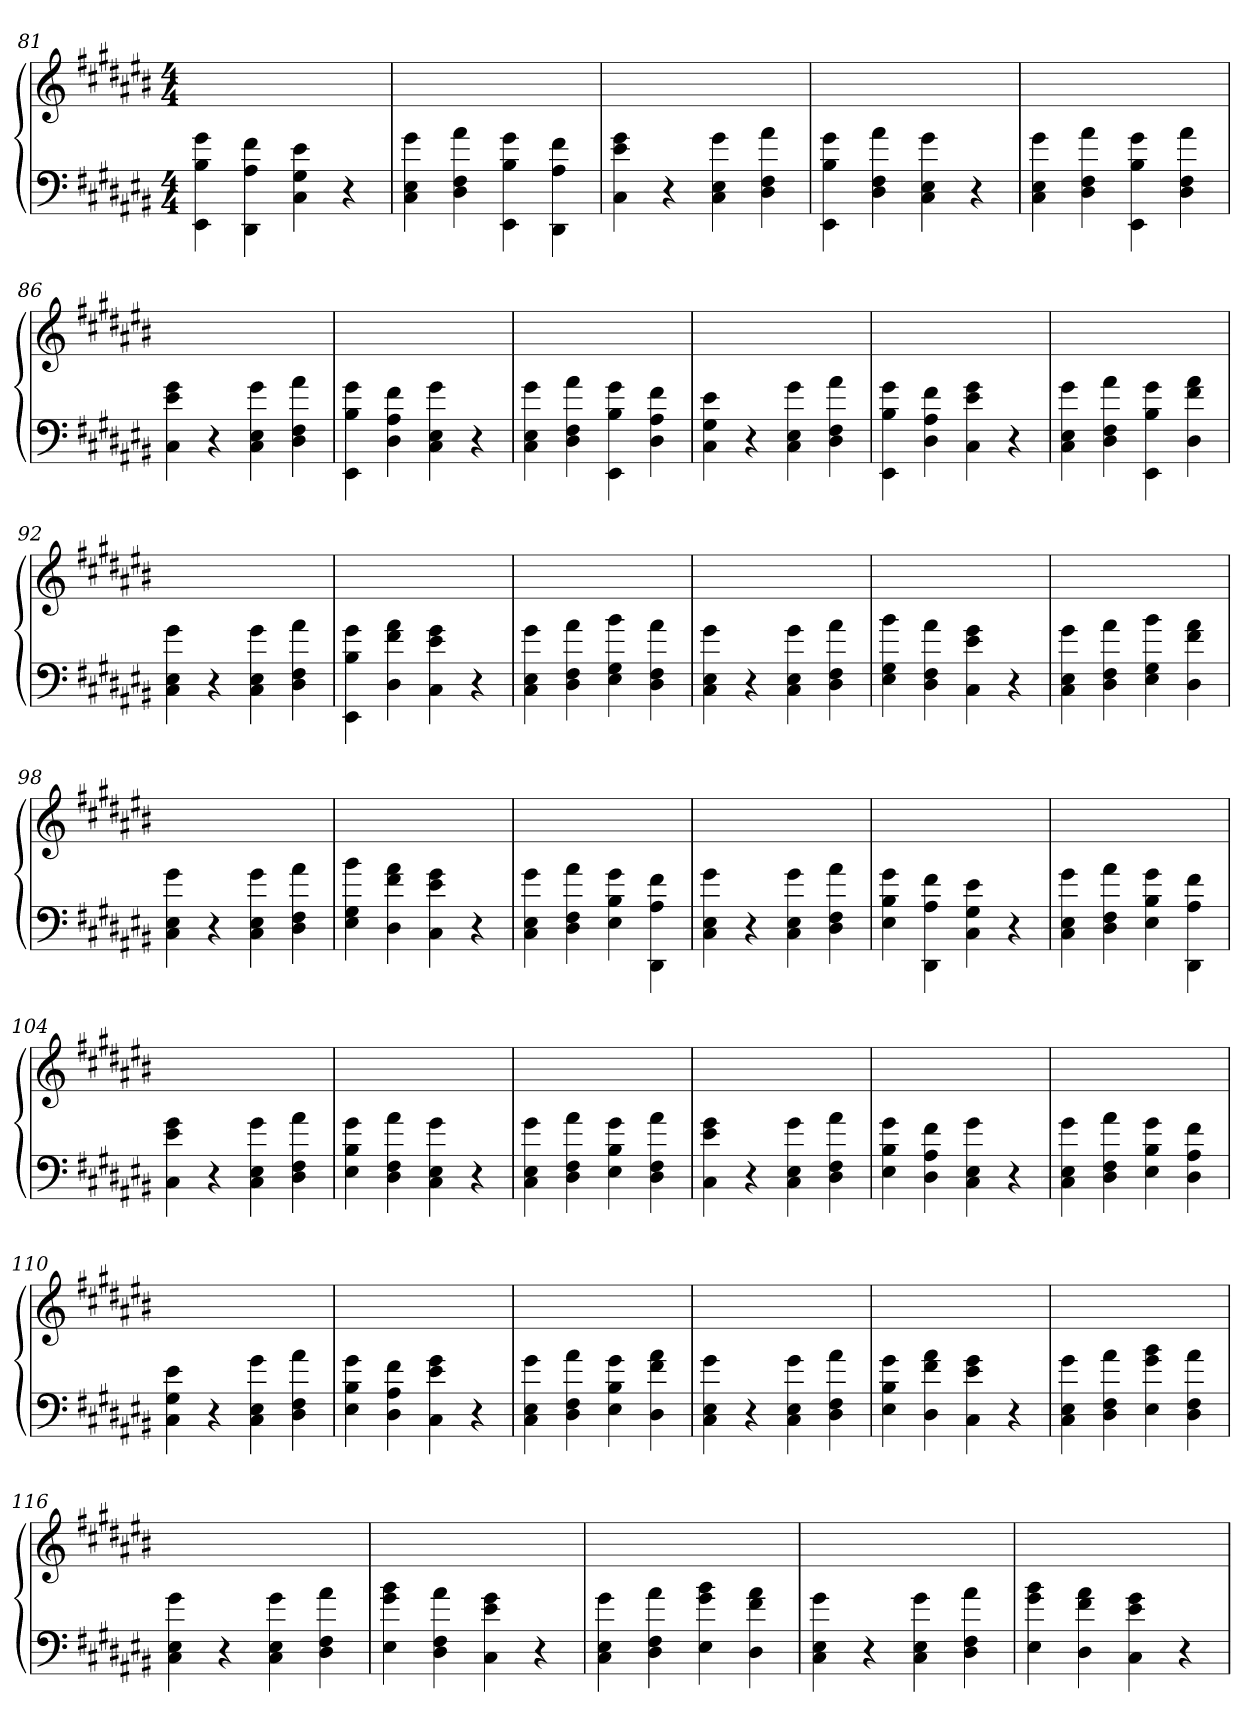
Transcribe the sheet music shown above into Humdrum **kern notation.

**kern	**kern
*part2	*part1
*staff2	*staff1
*clefF4	*clefG2
*k[f#c#g#d#a#e#b#]	*k[f#c#g#d#a#e#b#]
*C#:	*C#:
*M4/4	*M4/4
=81	=81
4EE# 4B# 4g#	1ryy
4DD# 4A# 4f#	.
4C# 4G# 4e#	.
4r	.
=82	=82
4C# 4E# 4g#	1ryy
4D# 4F# 4a#	.
4EE# 4B# 4g#	.
4DD# 4A# 4f#	.
=83	=83
4C# 4e# 4g#	1ryy
4r	.
4C# 4E# 4g#	.
4D# 4F# 4a#	.
=84	=84
4EE# 4B# 4g#	1ryy
4D# 4F# 4a#	.
4C# 4E# 4g#	.
4r	.
=85	=85
4C# 4E# 4g#	1ryy
4D# 4F# 4a#	.
4EE# 4B# 4g#	.
4D# 4F# 4a#	.
=86	=86
4C# 4e# 4g#	1ryy
4r	.
4C# 4E# 4g#	.
4D# 4F# 4a#	.
=87	=87
4EE# 4B# 4g#	1ryy
4D# 4A# 4f#	.
4C# 4E# 4g#	.
4r	.
=88	=88
4C# 4E# 4g#	1ryy
4D# 4F# 4a#	.
4EE# 4B# 4g#	.
4D# 4A# 4f#	.
=89	=89
4C# 4G# 4e#	1ryy
4r	.
4C# 4E# 4g#	.
4D# 4F# 4a#	.
=90	=90
4EE# 4B# 4g#	1ryy
4D# 4A# 4f#	.
4C# 4e# 4g#	.
4r	.
=91	=91
4C# 4E# 4g#	1ryy
4D# 4F# 4a#	.
4EE# 4B# 4g#	.
4D# 4f# 4a#	.
=92	=92
4C# 4E# 4g#	1ryy
4r	.
4C# 4E# 4g#	.
4D# 4F# 4a#	.
=93	=93
4EE# 4B# 4g#	1ryy
4D# 4f# 4a#	.
4C# 4e# 4g#	.
4r	.
=94	=94
4C# 4E# 4g#	1ryy
4D# 4F# 4a#	.
4E# 4G# 4b#	.
4D# 4F# 4a#	.
=95	=95
4C# 4E# 4g#	1ryy
4r	.
4C# 4E# 4g#	.
4D# 4F# 4a#	.
=96	=96
4E# 4G# 4b#	1ryy
4D# 4F# 4a#	.
4C# 4e# 4g#	.
4r	.
=97	=97
4C# 4E# 4g#	1ryy
4D# 4F# 4a#	.
4E# 4G# 4b#	.
4D# 4f# 4a#	.
=98	=98
4C# 4E# 4g#	1ryy
4r	.
4C# 4E# 4g#	.
4D# 4F# 4a#	.
=99	=99
4E# 4G# 4b#	1ryy
4D# 4f# 4a#	.
4C# 4e# 4g#	.
4r	.
=100	=100
4C# 4E# 4g#	1ryy
4D# 4F# 4a#	.
4E# 4B# 4g#	.
4DD# 4A# 4f#	.
=101	=101
4C# 4E# 4g#	1ryy
4r	.
4C# 4E# 4g#	.
4D# 4F# 4a#	.
=102	=102
4E# 4B# 4g#	1ryy
4DD# 4A# 4f#	.
4C# 4G# 4e#	.
4r	.
=103	=103
4C# 4E# 4g#	1ryy
4D# 4F# 4a#	.
4E# 4B# 4g#	.
4DD# 4A# 4f#	.
=104	=104
4C# 4e# 4g#	1ryy
4r	.
4C# 4E# 4g#	.
4D# 4F# 4a#	.
=105	=105
4E# 4B# 4g#	1ryy
4D# 4F# 4a#	.
4C# 4E# 4g#	.
4r	.
=106	=106
4C# 4E# 4g#	1ryy
4D# 4F# 4a#	.
4E# 4B# 4g#	.
4D# 4F# 4a#	.
=107	=107
4C# 4e# 4g#	1ryy
4r	.
4C# 4E# 4g#	.
4D# 4F# 4a#	.
=108	=108
4E# 4B# 4g#	1ryy
4D# 4A# 4f#	.
4C# 4E# 4g#	.
4r	.
=109	=109
4C# 4E# 4g#	1ryy
4D# 4F# 4a#	.
4E# 4B# 4g#	.
4D# 4A# 4f#	.
=110	=110
4C# 4G# 4e#	1ryy
4r	.
4C# 4E# 4g#	.
4D# 4F# 4a#	.
=111	=111
4E# 4B# 4g#	1ryy
4D# 4A# 4f#	.
4C# 4e# 4g#	.
4r	.
=112	=112
4C# 4E# 4g#	1ryy
4D# 4F# 4a#	.
4E# 4B# 4g#	.
4D# 4f# 4a#	.
=113	=113
4C# 4E# 4g#	1ryy
4r	.
4C# 4E# 4g#	.
4D# 4F# 4a#	.
=114	=114
4E# 4B# 4g#	1ryy
4D# 4f# 4a#	.
4C# 4e# 4g#	.
4r	.
=115	=115
4C# 4E# 4g#	1ryy
4D# 4F# 4a#	.
4E# 4g# 4b#	.
4D# 4F# 4a#	.
=116	=116
4C# 4E# 4g#	1ryy
4r	.
4C# 4E# 4g#	.
4D# 4F# 4a#	.
=117	=117
4E# 4g# 4b#	1ryy
4D# 4F# 4a#	.
4C# 4e# 4g#	.
4r	.
=118	=118
4C# 4E# 4g#	1ryy
4D# 4F# 4a#	.
4E# 4g# 4b#	.
4D# 4f# 4a#	.
=119	=119
4C# 4E# 4g#	1ryy
4r	.
4C# 4E# 4g#	.
4D# 4F# 4a#	.
=120	=120
4E# 4g# 4b#	1ryy
4D# 4f# 4a#	.
4C# 4e# 4g#	.
4r	.
=	=
*-	*-
